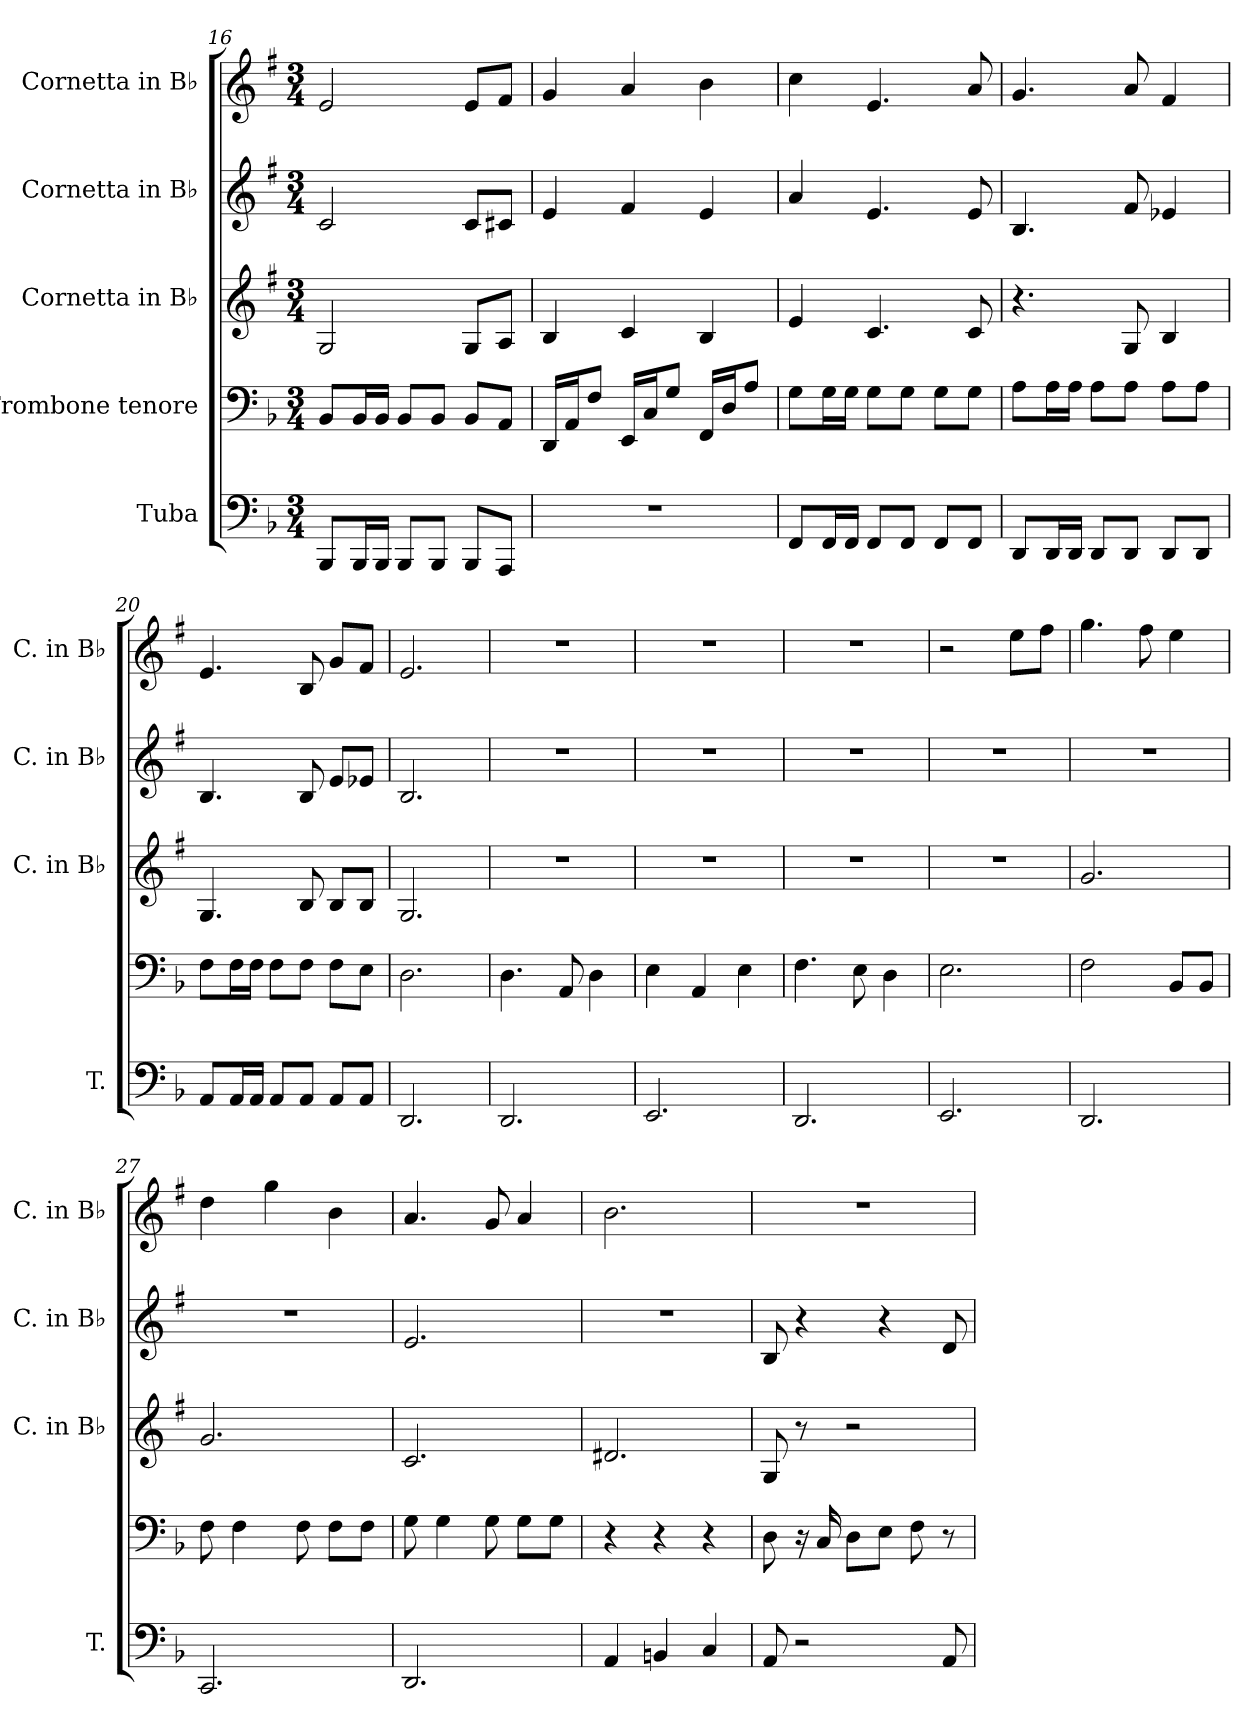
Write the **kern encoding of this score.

**kern	**kern	**kern	**kern	**kern
*part5	*part4	*part3	*part2	*part1
*staff5	*staff4	*staff3	*staff2	*staff1
*I"Tuba	*I"Trombone tenore	*I"Cornetta in B♭	*I"Cornetta in B♭	*I"Cornetta in B♭
*I'T.	*	*I'C. in B♭	*I'C. in B♭	*I'C. in B♭
!!LO:PB:g=z
*clefF4	*clefF4	*clefG2	*clefG2	*clefG2
*	*	*ITrd1c2	*ITrd1c2	*ITrd1c2
*k[b-]	*k[b-]	*k[b-]	*k[b-]	*k[b-]
*M3/4	*M3/4	*M3/4	*M3/4	*M3/4
=16	=16	=16	=16	=16
8BBB-/L	8BB-/L	2F/	2B-/	2d/
16BBB-/L	16BB-/L	.	.	.
16BBB-/JJ	16BB-/JJ	.	.	.
8BBB-/L	8BB-/L	.	.	.
8BBB-/J	8BB-/J	.	.	.
8BBB-/L	8BB-/L	8F/L	8B-/L	8d/L
8AAA/J	8AA/J	8G/J	8Bn/J	8e/J
=17	=17	=17	=17	=17
2.r	16DD/LL	4A/	4d/	4f/
.	16AA/J	.	.	.
.	8F/J	.	.	.
.	16EE/LL	4B-/	4e/	4g/
.	16C/J	.	.	.
.	8G/J	.	.	.
.	16FF/LL	4A/	4d/	4a\
.	16D/J	.	.	.
.	8A/J	.	.	.
=18	=18	=18	=18	=18
8FF/L	8G\L	4d/	4g/	4b-\
16FF/L	16G\L	.	.	.
16FF/JJ	16G\JJ	.	.	.
8FF/L	8G\L	4.B-/	4.d/	4.d/
8FF/J	8G\J	.	.	.
8FF/L	8G\L	.	.	.
8FF/J	8G\J	8B-/	8d/	8g/
=19	=19	=19	=19	=19
8DD/L	8A\L	4.r	4.A/	4.f/
16DD/L	16A\L	.	.	.
16DD/JJ	16A\JJ	.	.	.
8DD/L	8A\L	.	.	.
8DD/J	8A\J	8F/	8e/	8g/
8DD/L	8A\L	4A/	4d-X/	4e/
8DD/J	8A\J	.	.	.
!!LO:LB:g=z
=20	=20	=20	=20	=20
8AA/L	8F\L	4.F/	4.A/	4.d/
16AA/L	16F\L	.	.	.
16AA/JJ	16F\JJ	.	.	.
8AA/L	8F\L	.	.	.
8AA/J	8F\J	8A/	8A/	8A/
8AA/L	8F\L	8A/L	8d/L	8f/L
8AA/J	8E\J	8A/J	8d-X/J	8e/J
=21	=21	=21	=21	=21
2.DD/	2.D\	2.F/	2.A/	2.d/
=22	=22	=22	=22	=22
2.DD/	4.D\	2.r	2.r	2.r
.	8AA/	.	.	.
.	4D\	.	.	.
=23	=23	=23	=23	=23
2.EE/	4E\	2.r	2.r	2.r
.	4AA/	.	.	.
.	4E\	.	.	.
=24	=24	=24	=24	=24
2.DD/	4.F\	2.r	2.r	2.r
.	8E\	.	.	.
.	4D\	.	.	.
=25	=25	=25	=25	=25
2.EE/	2.E\	2.r	2.r	2r
.	.	.	.	8dd\L
.	.	.	.	8ee\J
=26	=26	=26	=26	=26
2.DD/	2F\	2.f/	2.r	4.ff\
.	.	.	.	8ee\
.	8BB-/L	.	.	4dd\
.	8BB-/J	.	.	.
=27	=27	=27	=27	=27
2.CC/	8F\	2.f/	2.r	4cc\
.	4F\	.	.	.
.	.	.	.	4ff\
.	8F\	.	.	.
.	8F\L	.	.	4a\
.	8F\J	.	.	.
!!LO:PB:g=z
=28	=28	=28	=28	=28
2.DD/	8G\	2.B-/	2.d/	4.g/
.	4G\	.	.	.
.	8G\	.	.	8f/
.	8G\L	.	.	4g/
.	8G\J	.	.	.
=29	=29	=29	=29	=29
4AA/	4r	2.c#X/	2.r	2.a\
4BBn/	4r	.	.	.
4C/	4r	.	.	.
=30	=30	=30	=30	=30
8AA/	8D\	8F/	8A/	2.r
2r	16r	8r	4r	.
.	16C/	.	.	.
.	8D\L	2r	.	.
.	8E\J	.	4r	.
.	8F\	.	.	.
8AA/	8r	.	8c/	.
=	=	=	=	=
*-	*-	*-	*-	*-
